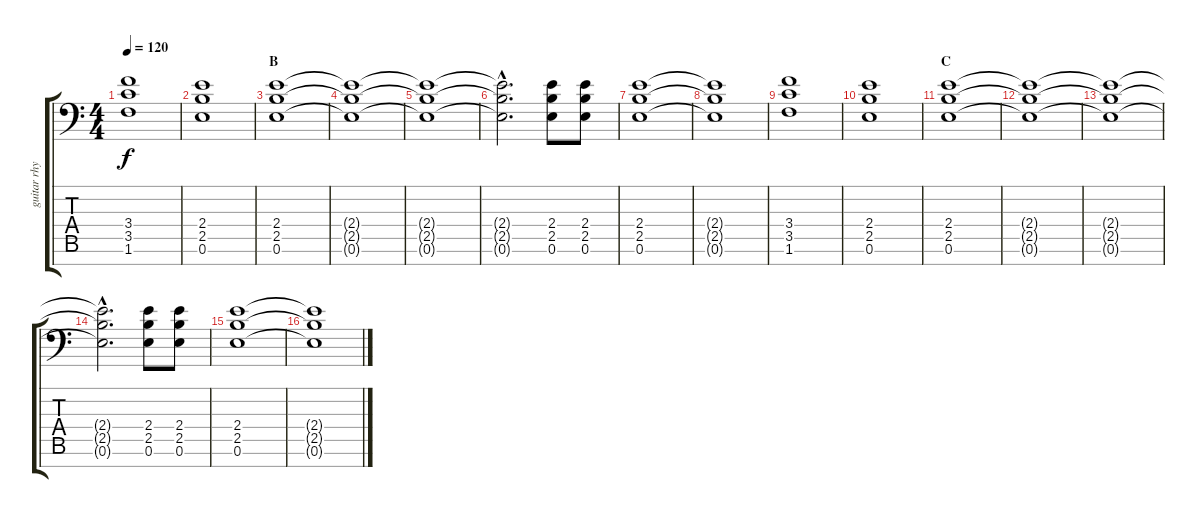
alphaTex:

\track ("guitar rhym" "guitar rhy") {instrument distortionguitar}
\staff {score tabs}
\tuning (E4 B3 G3 D3 A2 E2 A1) {hide}
\ts (4 4)
\tempo 120
\clef f4
\ks c
(3.4 3.5 1.6).1{dy f} |
(2.4 2.5 0.6).1 |
\section ("" "B")
(2.4 2.5 0.6).1 |
(2.4{t} 2.5{t} 0.6{t}).1 |
(2.4{t} 2.5{t} 0.6{t}).1 |
(2.4{hac t} 2.5{hac t} 0.6{hac t}).2{d} (2.4 2.5 0.6).8 (2.4 2.5 0.6).8 |
(2.4 2.5 0.6).1 |
(2.4{t} 2.5{t} 0.6{t}).1 |
(3.4 3.5 1.6).1 |
(2.4 2.5 0.6).1 |
\section ("" "C")
(2.4 2.5 0.6).1 |
(2.4{t} 2.5{t} 0.6{t}).1 |
(2.4{t} 2.5{t} 0.6{t}).1 |
(2.4{hac t} 2.5{hac t} 0.6{hac t}).2{d} (2.4 2.5 0.6).8 (2.4 2.5 0.6).8 |
(2.4 2.5 0.6).1 |
(2.4{t} 2.5{t} 0.6{t}).1
